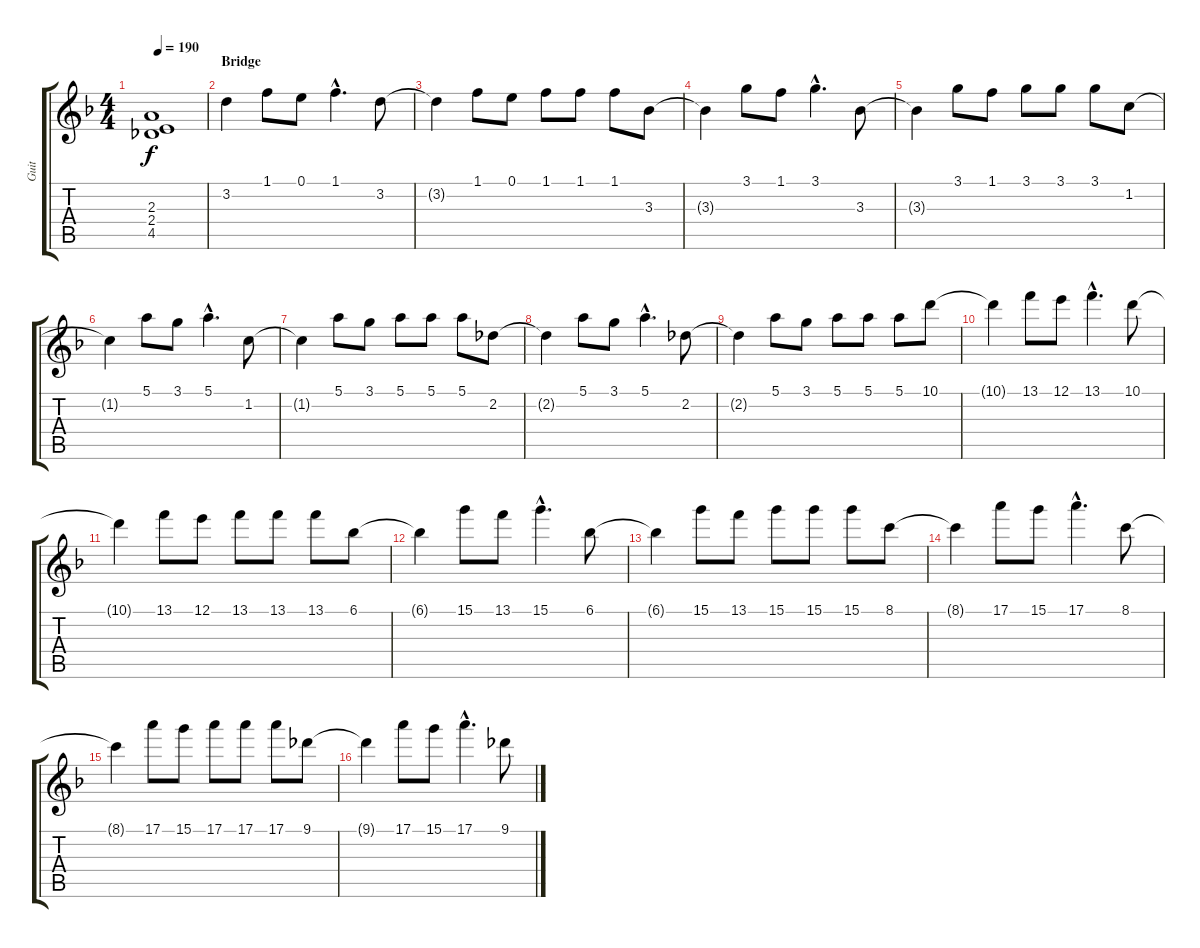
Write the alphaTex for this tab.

\track ("Guit" "Guit") {instrument electricguitarclean}
\staff {score tabs}
\tuning (E4 B3 G3 D3 A2 E2) {hide}
\ts (4 4)
\tempo 190
\clef g2
\ks f
(2.3 2.4 4.5).1{dy f} |
\section ("" "Bridge")
3.2.4 1.1.8 0.1.8 1.1{hac}.4{d} 3.2.8 |
3.2{t}.4 1.1.8 0.1.8 1.1.8 1.1.8 1.1.8 3.3.8 |
3.3{t}.4 3.1.8 1.1.8 3.1{hac}.4{d} 3.3.8 |
3.3{t}.4 3.1.8 1.1.8 3.1.8 3.1.8 3.1.8 1.2.8 |
1.2{t}.4 5.1.8 3.1.8 5.1{hac}.4{d} 1.2.8 |
1.2{t}.4 5.1.8 3.1.8 5.1.8 5.1.8 5.1.8 2.2.8 |
2.2{t}.4 5.1.8 3.1.8 5.1{hac}.4{d} 2.2.8 |
2.2{t}.4 5.1.8 3.1.8 5.1.8 5.1.8 5.1.8 10.1.8 |
10.1{t}.4 13.1.8 12.1.8 13.1{hac}.4{d} 10.1.8 |
10.1{t}.4 13.1.8 12.1.8 13.1.8 13.1.8 13.1.8 6.1.8 |
6.1{t}.4 15.1.8 13.1.8 15.1{hac}.4{d} 6.1.8 |
6.1{t}.4 15.1.8 13.1.8 15.1.8 15.1.8 15.1.8 8.1.8 |
8.1{t}.4 17.1.8 15.1.8 17.1{hac}.4{d} 8.1.8 |
8.1{t}.4 17.1.8 15.1.8 17.1.8 17.1.8 17.1.8 9.1.8 |
9.1{t}.4 17.1.8 15.1.8 17.1{hac}.4{d} 9.1.8
